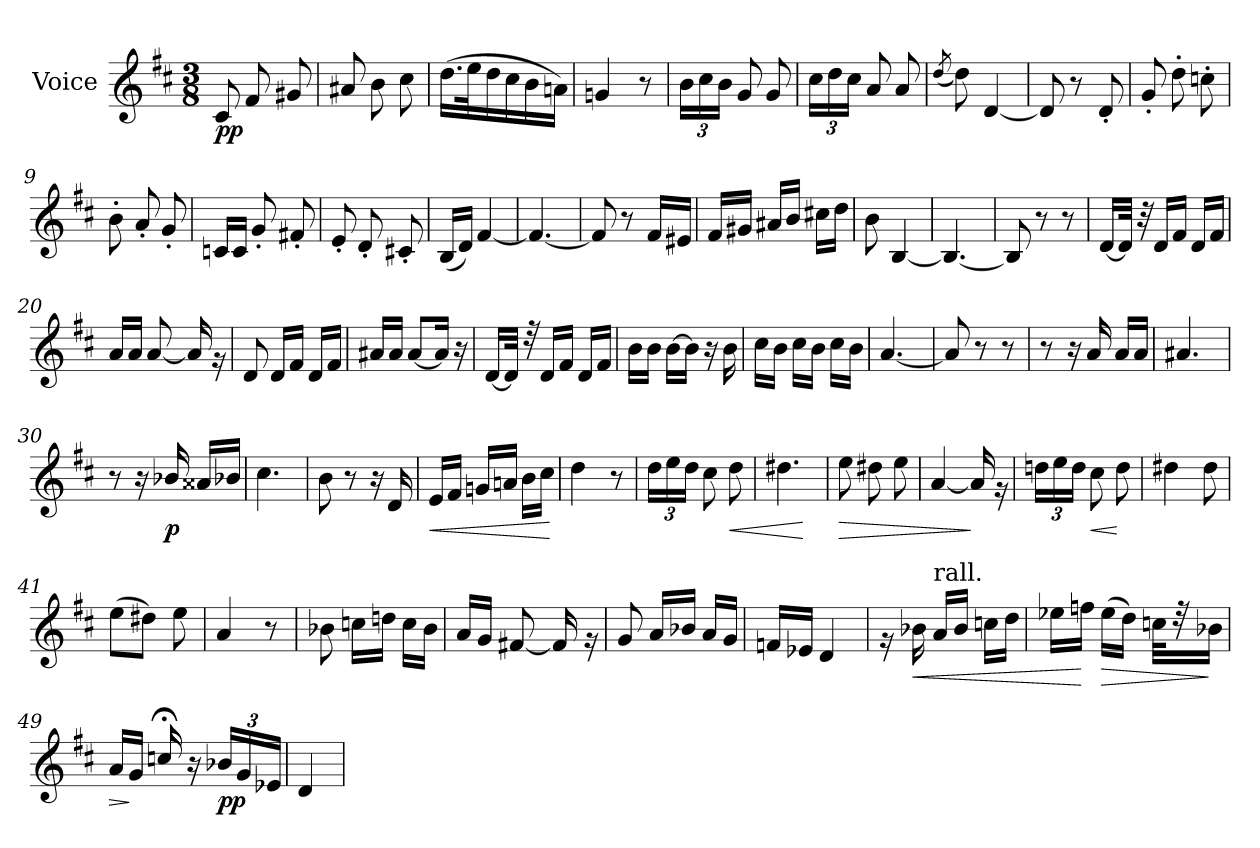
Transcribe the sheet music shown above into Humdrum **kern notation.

**kern	**dynam
*part1	*part1
*staff1	*staff1
*I"Voice	*
*I'V	*
*clefG2	*
*k[f#c#]	*
*D:	*
*M3/8	*
=	=
!	!LO:DY:b
8c#/	pp
8f#/	.
8g#X/	.
=1	=1
8a#X/	.
8b\	.
8cc#\	.
=2	=2
(>16.dd\LL	.
32ee\k	.
16dd\	.
16cc#\	.
16b\	.
16an\JJ)	.
=3	=3
4gn/	.
8r	.
=4	=4
*Xbrackettup	*
24b\LL	.
24cc#\	.
24b\JJ	.
8g/	.
8g/	.
=5	=5
24cc#\LL	.
24dd\	.
24cc#\JJ	.
8a/	.
8a/	.
!!LO:LB:g=z
=6	=6
(<8qdd/	.
8dd\)	.
[4d/	.
=7	=7
8d/]	.
8r	.
8d'</	.
=8	=8
8g'</	.
8dd'>\	.
8ccn'>\	.
=9	=9
8b'>\	.
8a'</	.
8g'</	.
=10	=10
16cn/LL	.
16c/JJ	.
8g'</	.
8f#X'</	.
=11	=11
8e'</	.
8d'</	.
8c#X'</	.
=12	=12
(<16B/LL	.
16d/JJ)	.
[4f#/	.
!!LO:LB:g=z
=13	=13
4.f#/_	.
=14	=14
8f#/]	.
8r	.
16f#/LL	.
16e#X/JJ	.
=15	=15
16f#/LL	.
16g#X/JJ	.
16a#X/LL	.
16b/JJ	.
16cc#X\LL	.
16dd\JJ	.
=16	=16
8b\	.
[4B/	.
=17	=17
4.B/_	.
=18	=18
8B/]	.
8r	.
8r	.
=19	=19
[16d/LL	.
32d/JJk]	.
32r	.
16d/LL	.
16f#/JJ	.
16d/LL	.
16f#/JJ	.
!!LO:LB:g=z
=20	=20
16a/LL	.
16a/JJ	.
[8a/	.
16a/]	.
16rg	.
=21	=21
8d/	.
16d/LL	.
16f#/JJ	.
16d/LL	.
16f#/JJ	.
=22	=22
16a#X/LL	.
16a#/JJ	.
[8a#/L	.
16a#/Jk]	.
16r	.
=23	=23
[16d/LL	.
32d/JJk]	.
32rdd	.
16d/LL	.
16f#/JJ	.
16d/LL	.
16f#/JJ	.
=24	=24
16b\LL	.
16b\JJ	.
[16b\LL	.
16b\JJ]	.
16r	.
16b\	.
!!LO:LB:g=z
=25	=25
16cc#\LL	.
16b\JJ	.
16cc#\LL	.
16b\JJ	.
16cc#\LL	.
16b\JJ	.
=26	=26
[4.a/	.
=27	=27
8a/]	.
8r	.
8r	.
=28	=28
8r	.
16r	.
16a/	.
16a/LL	.
16a/JJ	.
=29	=29
4.a#X/	.
=30	=30
8r	.
16r	.
!	!LO:DY:b
16b-Xi/	p
16a##Xi/LL	.
16b-Xi/JJ	.
=31	=31
4.cc#\	.
!!LO:LB:g=z
=32	=32
8b\	.
8r	.
16r	.
16d/	.
=33	=33
!	!LO:HP:b
16e/LL	<
16f#/JJ	.
16gn/LL	.
16an/JJ	.
16b\LL	.
16cc#\JJ	.
.	[
=34	=34
4dd\	.
8r	.
=35	=35
24dd\LL	.
24ee\	.
24dd\JJ	.
8cc#\	.
!	!LO:HP:b
8dd\	<
=36	=36
4.dd#X\	.
.	[
=37	=37
!	!LO:HP:b
8ee\	>
8dd#X\	.
8ee\	.
=38	=38
[4a/	.
16a/]	]
16rg	.
!!LO:LB:g=z
=39	=39
24ddn\LL	.
24ee\	.
24dd\JJ	.
!	!LO:HP:b
8cc#\	<
8dd\	[
=40	=40
4dd#X\	.
8dd#\	.
=41	=41
(>8ee\L	.
8dd#X\J)	.
8ee\	.
=42	=42
4a/	.
8r	.
=43	=43
8b-X\	.
16ccn\LL	.
16ddn\JJ	.
16cc\LL	.
16b-\JJ	.
=44	=44
16a/LL	.
16g/JJ	.
[8f#X/	.
16f#/]	.
16rg	.
=45	=45
8g/	.
16a/LL	.
16b-X/JJ	.
16a/LL	.
16g/JJ	.
!!LO:LB:g=z
=46	=46
16fn/LL	.
16e-X/JJ	.
4d/	.
=47	=47
16rg	.
!	!LO:HP:b
16b-X\	<
!LO:TX:a:t=rall.	!
16a/LL	.
16b-/JJ	.
16ccn\LL	.
16dd\JJ	.
=48	=48
16ee-X\LL	.
16ffn\JJ	[
!	!LO:HP:b
(>16ee-\LL	>
16dd\JJ)	.
32ccn\KKL	.
32r	.
16b-X\Jk	]
=49	=49
!	!LO:HP:b
16a/LL	>
16g/JJ	]
16ccn;</	.
16r	.
!	!LO:DY:b
24b-X/LL	pp
24g/	.
24e-X/JJ	.
=50	=50
4d/	.
=	=
*-	*-
